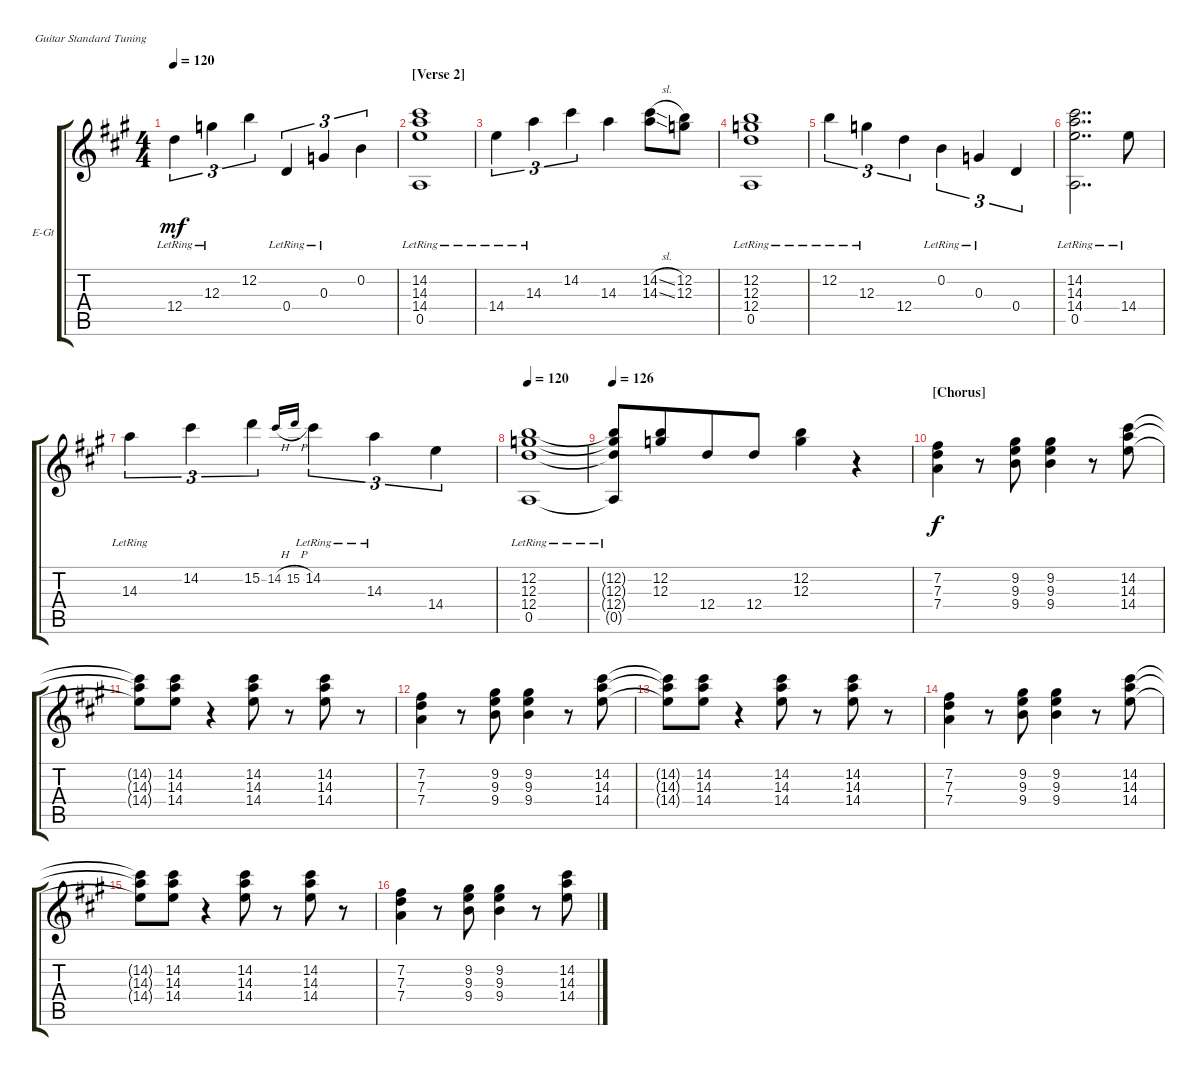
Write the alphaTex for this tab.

\defaultSystemsLayout 4
\bracketExtendMode groupsimilarinstruments
\firstSystemTrackNameOrientation horizontal
\otherSystemsTrackNameOrientation horizontal
\track ("Guitar" "E-Gt") {instrument overdrivenguitar}
\staff {score tabs}
\tuning (E4 B3 G3 D3 A2 E2)
\ts (4 4)
\tempo 120
\clef g2
\ks a
12.4{lr}.4{tu (3 2) dy mf} 12.3{lr}.4{tu (3 2)} 12.2.4{tu (3 2)} 0.4{lr}.4{tu (3 2)} 0.3{lr}.4{tu (3 2)} 0.2.4{tu (3 2)} |
\section ("" "[Verse 2]")
(14.2{lr} 14.3{lr} 14.4{lr} 0.5{lr}).1 |
14.4{lr}.4{tu (3 2)} 14.3{lr}.4{tu (3 2)} 14.2.4{tu (3 2)} 14.3.4 (14.3{sl} 14.2{sl}).8 (12.3 12.2).8 |
(12.2{lr} 12.3{lr} 12.4{lr} 0.5{lr}).1 |
12.2{lr}.4{tu (3 2)} 12.3{lr}.4{tu (3 2)} 12.4.4{tu (3 2)} 0.2{lr}.4{tu (3 2)} 0.3{lr}.4{tu (3 2)} 0.4.4{tu (3 2)} |
(14.2{lr} 14.3{lr} 14.4{lr} 0.5{lr}).2{dd} 14.4{lr}.8 |
14.3{lr}.4{tu (3 2)} 14.2.4{tu (3 2)} 15.2.4{tu (3 2)} 14.2{h}.16{gr onbeat} 15.2{h}.16{gr onbeat} 14.2{lr}.4{tu (3 2)} 14.3{lr}.4{tu (3 2)} 14.4.4{tu (3 2)} |
\tempo 120
(12.2{lr} 12.3{lr} 12.4{lr} 0.5{lr}).1 |
\tempo 126
(0.5{lr t} 12.4{lr t} 12.3{lr t} 12.2{lr t}).8 (12.2 12.3).8{beam merge} 12.4.8 12.4.8 (12.3 12.2).4 r.4 |
\section ("" "[Chorus]")
(7.2 7.3 7.4).4{dy f} r.8 (9.4 9.3 9.2).8 (9.2 9.3 9.4).4 r.8 (14.4 14.3 14.2).8 |
(14.2{t} 14.3{t} 14.4{t}).8 (14.4 14.3 14.2).8 r.4 (14.2 14.3 14.4).8 r.8 (14.4 14.3 14.2).8 r.8 |
(7.2 7.3 7.4).4 r.8 (9.4 9.3 9.2).8 (9.2 9.3 9.4).4 r.8 (14.4 14.3 14.2).8 |
(14.2{t} 14.3{t} 14.4{t}).8 (14.4 14.3 14.2).8 r.4 (14.2 14.3 14.4).8 r.8 (14.4 14.3 14.2).8 r.8 |
(7.2 7.3 7.4).4 r.8 (9.4 9.3 9.2).8 (9.2 9.3 9.4).4 r.8 (14.4 14.3 14.2).8 |
(14.2{t} 14.3{t} 14.4{t}).8 (14.4 14.3 14.2).8 r.4 (14.2 14.3 14.4).8 r.8 (14.4 14.3 14.2).8 r.8 |
(7.2 7.3 7.4).4 r.8 (9.4 9.3 9.2).8 (9.2 9.3 9.4).4 r.8 (14.4 14.3 14.2).8
